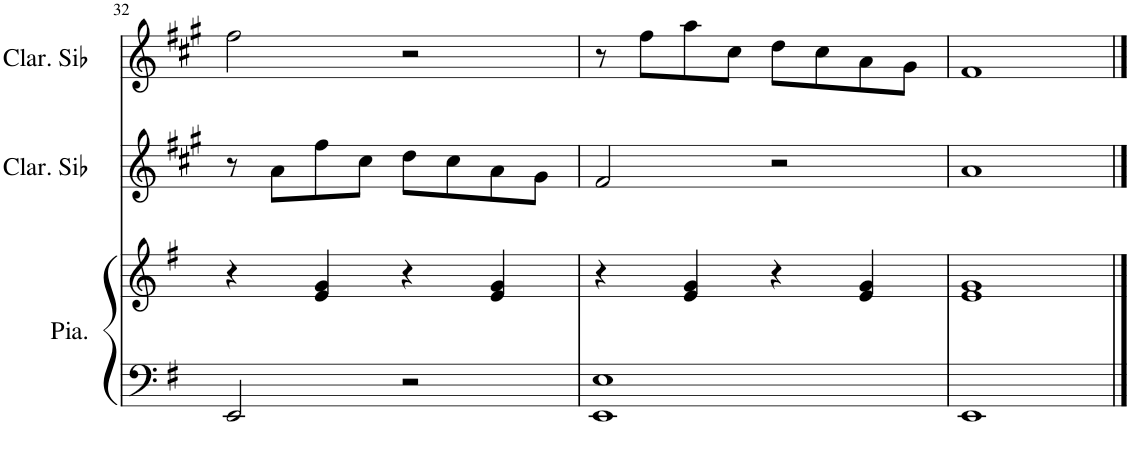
**kern	**kern	**kern	**kern
*part3	*part3	*part2	*part1
*staff4	*staff3	*staff2	*staff1
*I"Piano	*	*I"Clarinette en Sib	*I"Clarinette en Sib
*I'Pia.	*	*I'Clar. Sib	*I'Clar. Sib
!!LO:PB:g=z
*clefF4	*clefG2	*clefG2	*clefG2
*	*	*Trd1c2	*Trd1c2
*k[f#]	*k[f#]	*k[f#c#g#]	*k[f#c#g#]
*M4/4	*M4/4	*M4/4	*M4/4
=32	=32	=32	=32
2EE/	4r	8r	2ff#\
.	.	8a\L	.
.	4e/ 4g/	8ff#\	.
.	.	8cc#\J	.
2r	4r	8dd\L	2r
.	.	8cc#\	.
.	4e/ 4g/	8a\	.
.	.	8g#\J	.
=33	=33	=33	=33
1EE 1E	4r	2f#/	8r
.	.	.	8ff#\L
.	4e/ 4g/	.	8aa\
.	.	.	8cc#\J
.	4r	2r	8dd\L
.	.	.	8cc#\
.	4e/ 4g/	.	8a\
.	.	.	8g#\J
=34	=34	=34	=34
1EE	1e 1g	1a	1f#
==	==	==	==
*-	*-	*-	*-
